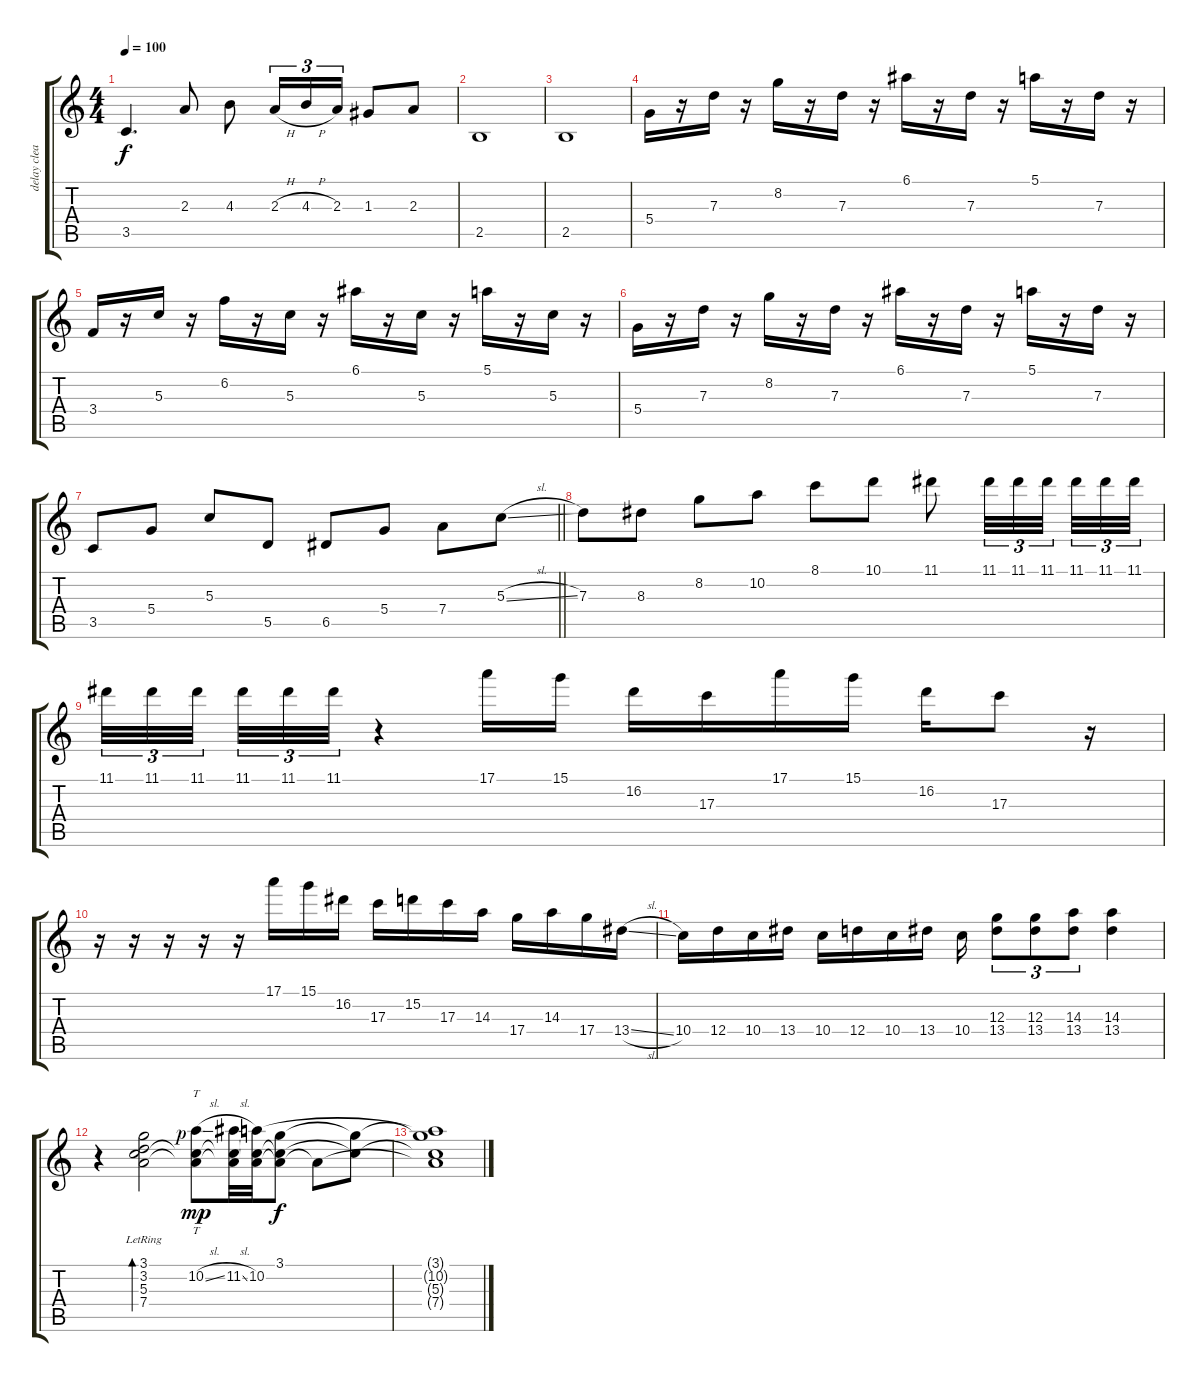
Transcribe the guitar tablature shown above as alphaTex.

\track ("delay clean" "delay clea") {instrument electricguitarclean}
\staff {score tabs}
\tuning (E4 B3 G3 D3 A2 E2) {hide}
\ts (4 4)
\tempo 100
\clef g2
\ks c
3.5.4{d dy f} 2.3.8 4.3.8 2.3{h}.16{tu (3 2)} 4.3{h}.16{tu (3 2)} 2.3.16{tu (3 2)} 1.3.8 2.3.8 |
2.5.1 |
2.5.1 |
5.4.16{instrument electricguitarclean} r.16 7.3.16 r.16 8.2.16 r.16 7.3.16 r.16 6.1.16 r.16 7.3.16 r.16 5.1.16 r.16 7.3.16 r.16 |
3.4.16 r.16 5.3.16 r.16 6.2.16 r.16 5.3.16 r.16 6.1.16 r.16 5.3.16 r.16 5.1.16 r.16 5.3.16 r.16 |
5.4.16 r.16 7.3.16 r.16 8.2.16 r.16 7.3.16 r.16 6.1.16 r.16 7.3.16 r.16 5.1.16 r.16 7.3.16 r.16 |
\barLineRight lightlight
3.5.8 5.4.8 5.3.8 5.5.8 6.5.8 5.4.8 7.4.8 5.3{sl}.8 |
7.3.8 8.3.8 8.2.8 10.2.8 8.1.8 10.1.8 11.1.8 11.1.32{tu (3 2)} 11.1.32{tu (3 2)} 11.1.32{tu (3 2) beam splitsecondary} 11.1.32{tu (3 2)} 11.1.32{tu (3 2)} 11.1.32{tu (3 2)} |
11.1.32{tu (3 2)} 11.1.32{tu (3 2)} 11.1.32{tu (3 2) beam splitsecondary} 11.1.32{tu (3 2)} 11.1.32{tu (3 2)} 11.1.32{tu (3 2)} r.4 17.1.16 15.1.16 16.2.16 17.3.16 17.1.16 15.1.16 16.2.16 17.3.8 r.16 |
r.16 r.16 r.16 r.16 r.16 17.1.16 15.1.16 16.2.16 17.3.16 15.2.16 17.3.16 14.3.16 17.4.16 14.3.16 17.4.16 13.4{sl}.16 |
10.4.16 12.4.16 10.4.16 13.4.16 10.4.16 12.4.16 10.4.16 13.4.16 10.4.16 (12.3 13.4).8{tu (3 2)} (12.3 13.4).8{tu (3 2)} (14.3 13.4).8{tu (3 2)} (14.3 13.4).4 |
r.4 (3.1{lr} 3.2{lr} 5.3{lr} 7.4{lr}).2{bd 480} (10.2{sl rf 1} 5.3{t} 7.4{t}).8{tt dy mp} (11.2{sl} 5.3{t} 7.4{t}).32 (10.2 5.3{t} 7.4{t}).32 (3.1 5.3{t} 7.4{t}).8{dy f} 7.4{t}.8 (3.1{t} 5.3{t}).8 |
(3.1{t} 10.2{t} 5.3{t} 7.4{t}).1
